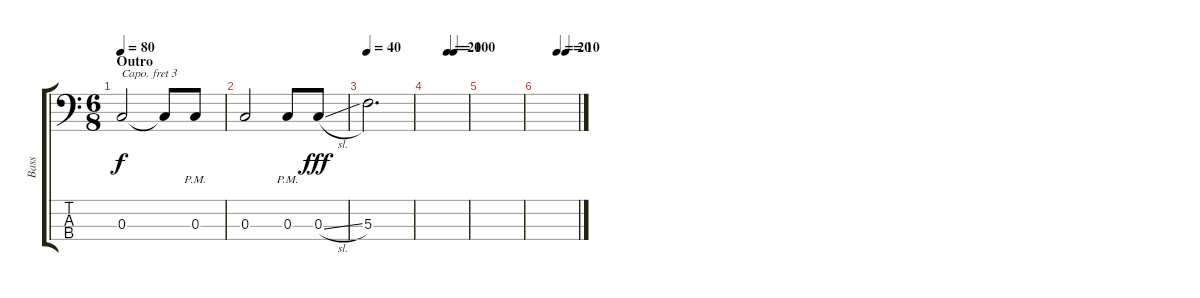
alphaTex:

\track ("Bass" "Bass") {instrument electricbassfinger}
\staff {score tabs}
\capo 3
\tuning (G2 D2 A1 E1) {hide}
\ts (6 8)
\section ("" "Outro")
\tempo 80
\clef f4
\ks c
0.3.2{dy f} 0.3{t}.8 0.3{pm}.8 |
0.3.2 0.3{pm}.8 0.3{sl}.8{dy fff} |
\tempo 40
5.3.2{d} |
\tempo (20 0.5)
\tempo (100 0.6666666666666666)
|
|
\tempo (20 0.5)
\tempo (10 0.7083333333333334)
